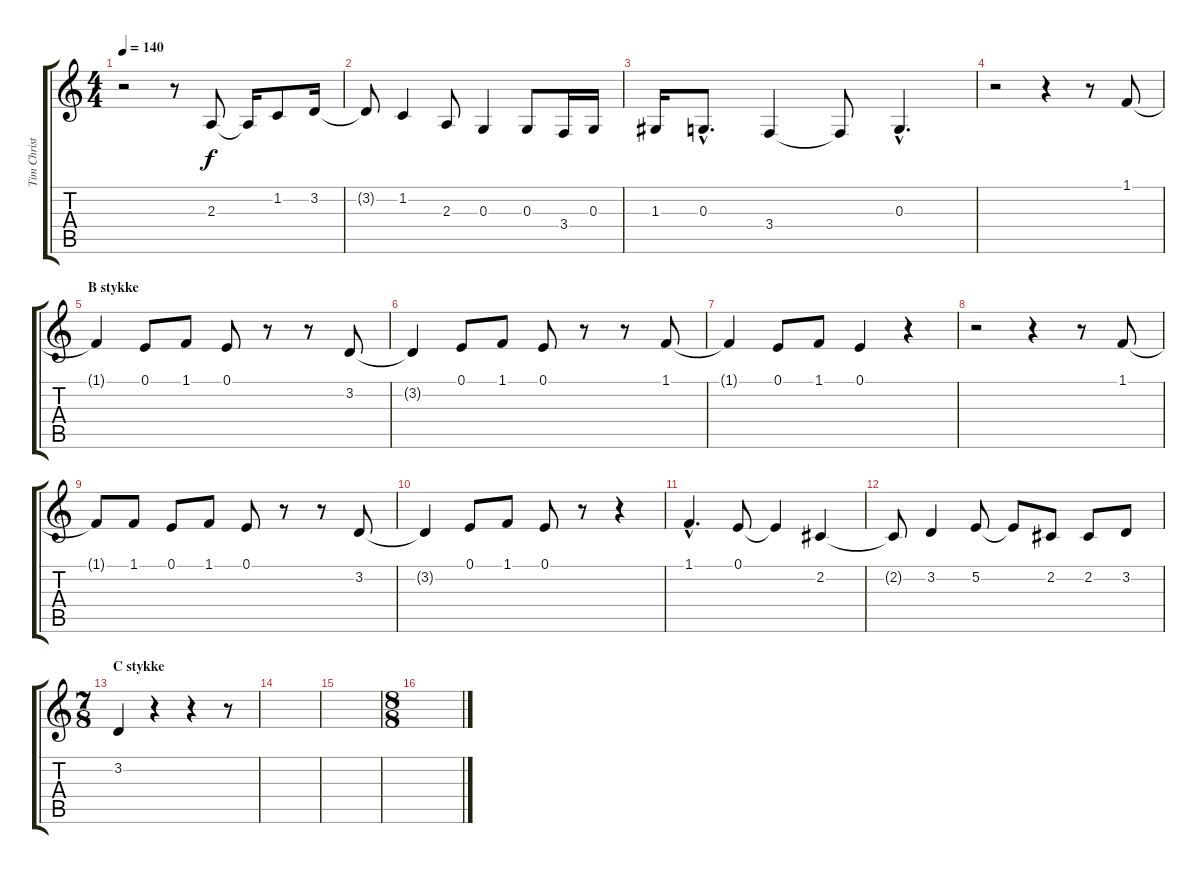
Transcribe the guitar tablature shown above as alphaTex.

\track ("Tim Christensen (Vocal)" "Tim Christ") {instrument violin}
\staff {score tabs}
\tuning (E4 B3 G3 D3 A2 E2) {hide}
\ts (4 4)
\tempo 140
\clef g2
\ks c
r.2{dy f} r.8 2.3.8 2.3{t}.16 1.2.8 3.2.16 |
3.2{t}.8 1.2.4 2.3.8 0.3.4 0.3.8 3.4.16 0.3.16 |
1.3.16 0.3{hac}.8{d} 3.4.4 3.4{t}.8 0.3{hac}.4{d} |
r.2 r.4 r.8 1.1.8 |
\section ("" "B stykke")
1.1{t}.4 0.1.8 1.1.8 0.1.8 r.8 r.8 3.2.8 |
3.2{t}.4 0.1.8 1.1.8 0.1.8 r.8 r.8 1.1.8 |
1.1{t}.4 0.1.8 1.1.8 0.1.4 r.4 |
r.2 r.4 r.8 1.1.8 |
1.1{t}.8 1.1.8 0.1.8 1.1.8 0.1.8 r.8 r.8 3.2.8 |
3.2{t}.4 0.1.8 1.1.8 0.1.8 r.8 r.4 |
1.1{hac}.4{d} 0.1.8 0.1{t}.4 2.2.4 |
2.2{t}.8 3.2.4 5.2.8 5.2{t}.8 2.2.8 2.2.8 3.2.8 |
\ts (7 8)
\section ("" "C stykke")
3.2.4 r.4 r.4 r.8 |
|
|
\ts (8 8)
